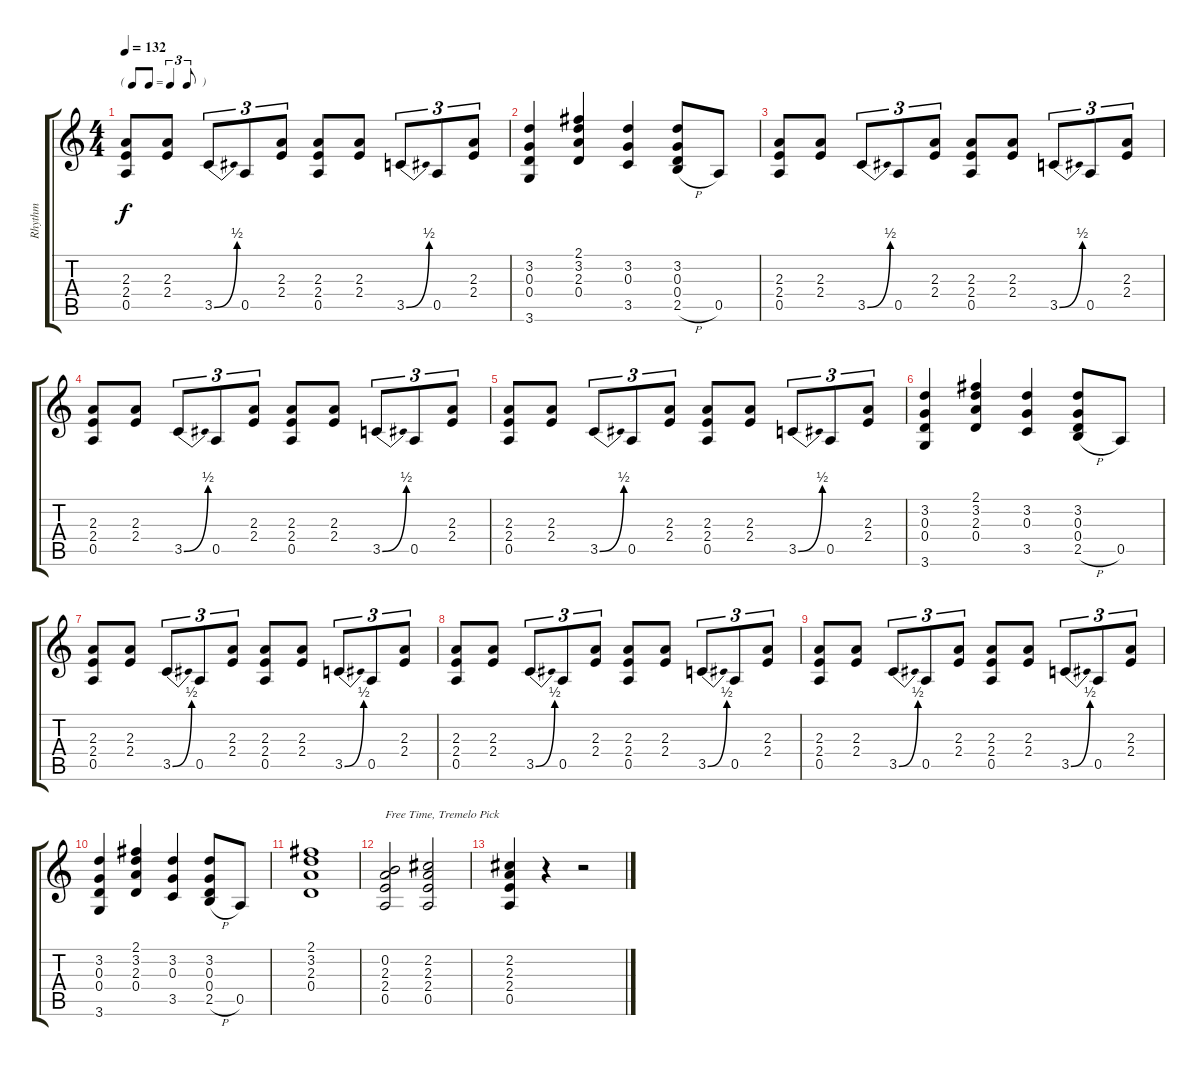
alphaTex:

\track ("Rhythm" "Rhythm") {instrument overdrivenguitar}
\staff {score tabs}
\tuning (E4 B3 G3 D3 A2 E2) {hide}
\ts (4 4)
\tf triplet8th
\tempo 132
\clef g2
\ks c
(2.3 2.4 0.5).8{dy f} (2.3 2.4).8 3.5{be (bend 0 0 60 2)}.8{tu (3 2)} 0.5.8{tu (3 2)} (2.3 2.4).8{tu (3 2)} (2.3 2.4 0.5).8 (2.3 2.4).8 3.5{be (bend 0 0 60 2)}.8{tu (3 2)} 0.5.8{tu (3 2)} (2.3 2.4).8{tu (3 2)} |
(3.2 0.3 0.4 3.6).4 (2.1 3.2 2.3 0.4).4 (3.2 0.3 3.5).4 (3.2 0.3 0.4 2.5{h}).8 0.5.8 |
(2.3 2.4 0.5).8 (2.3 2.4).8 3.5{be (bend 0 0 60 2)}.8{tu (3 2)} 0.5.8{tu (3 2)} (2.3 2.4).8{tu (3 2)} (2.3 2.4 0.5).8 (2.3 2.4).8 3.5{be (bend 0 0 60 2)}.8{tu (3 2)} 0.5.8{tu (3 2)} (2.3 2.4).8{tu (3 2)} |
(2.3 2.4 0.5).8 (2.3 2.4).8 3.5{be (bend 0 0 60 2)}.8{tu (3 2)} 0.5.8{tu (3 2)} (2.3 2.4).8{tu (3 2)} (2.3 2.4 0.5).8 (2.3 2.4).8 3.5{be (bend 0 0 60 2)}.8{tu (3 2)} 0.5.8{tu (3 2)} (2.3 2.4).8{tu (3 2)} |
(2.3 2.4 0.5).8 (2.3 2.4).8 3.5{be (bend 0 0 60 2)}.8{tu (3 2)} 0.5.8{tu (3 2)} (2.3 2.4).8{tu (3 2)} (2.3 2.4 0.5).8 (2.3 2.4).8 3.5{be (bend 0 0 60 2)}.8{tu (3 2)} 0.5.8{tu (3 2)} (2.3 2.4).8{tu (3 2)} |
(3.2 0.3 0.4 3.6).4 (2.1 3.2 2.3 0.4).4 (3.2 0.3 3.5).4 (3.2 0.3 0.4 2.5{h}).8 0.5.8 |
(2.3 2.4 0.5).8 (2.3 2.4).8 3.5{be (bend 0 0 60 2)}.8{tu (3 2)} 0.5.8{tu (3 2)} (2.3 2.4).8{tu (3 2)} (2.3 2.4 0.5).8 (2.3 2.4).8 3.5{be (bend 0 0 60 2)}.8{tu (3 2)} 0.5.8{tu (3 2)} (2.3 2.4).8{tu (3 2)} |
(2.3 2.4 0.5).8 (2.3 2.4).8 3.5{be (bend 0 0 60 2)}.8{tu (3 2)} 0.5.8{tu (3 2)} (2.3 2.4).8{tu (3 2)} (2.3 2.4 0.5).8 (2.3 2.4).8 3.5{be (bend 0 0 60 2)}.8{tu (3 2)} 0.5.8{tu (3 2)} (2.3 2.4).8{tu (3 2)} |
(2.3 2.4 0.5).8 (2.3 2.4).8 3.5{be (bend 0 0 60 2)}.8{tu (3 2)} 0.5.8{tu (3 2)} (2.3 2.4).8{tu (3 2)} (2.3 2.4 0.5).8 (2.3 2.4).8 3.5{be (bend 0 0 60 2)}.8{tu (3 2)} 0.5.8{tu (3 2)} (2.3 2.4).8{tu (3 2)} |
(3.2 0.3 0.4 3.6).4 (2.1 3.2 2.3 0.4).4 (3.2 0.3 3.5).4 (3.2 0.3 0.4 2.5{h}).8 0.5.8 |
(2.1 3.2 2.3 0.4).1 |
(0.2 2.3 2.4 0.5).2{txt "Free Time, Tremelo Pick"} (2.2 2.3 2.4 0.5).2 |
(2.2 2.3 2.4 0.5).4 r.4 r.2
